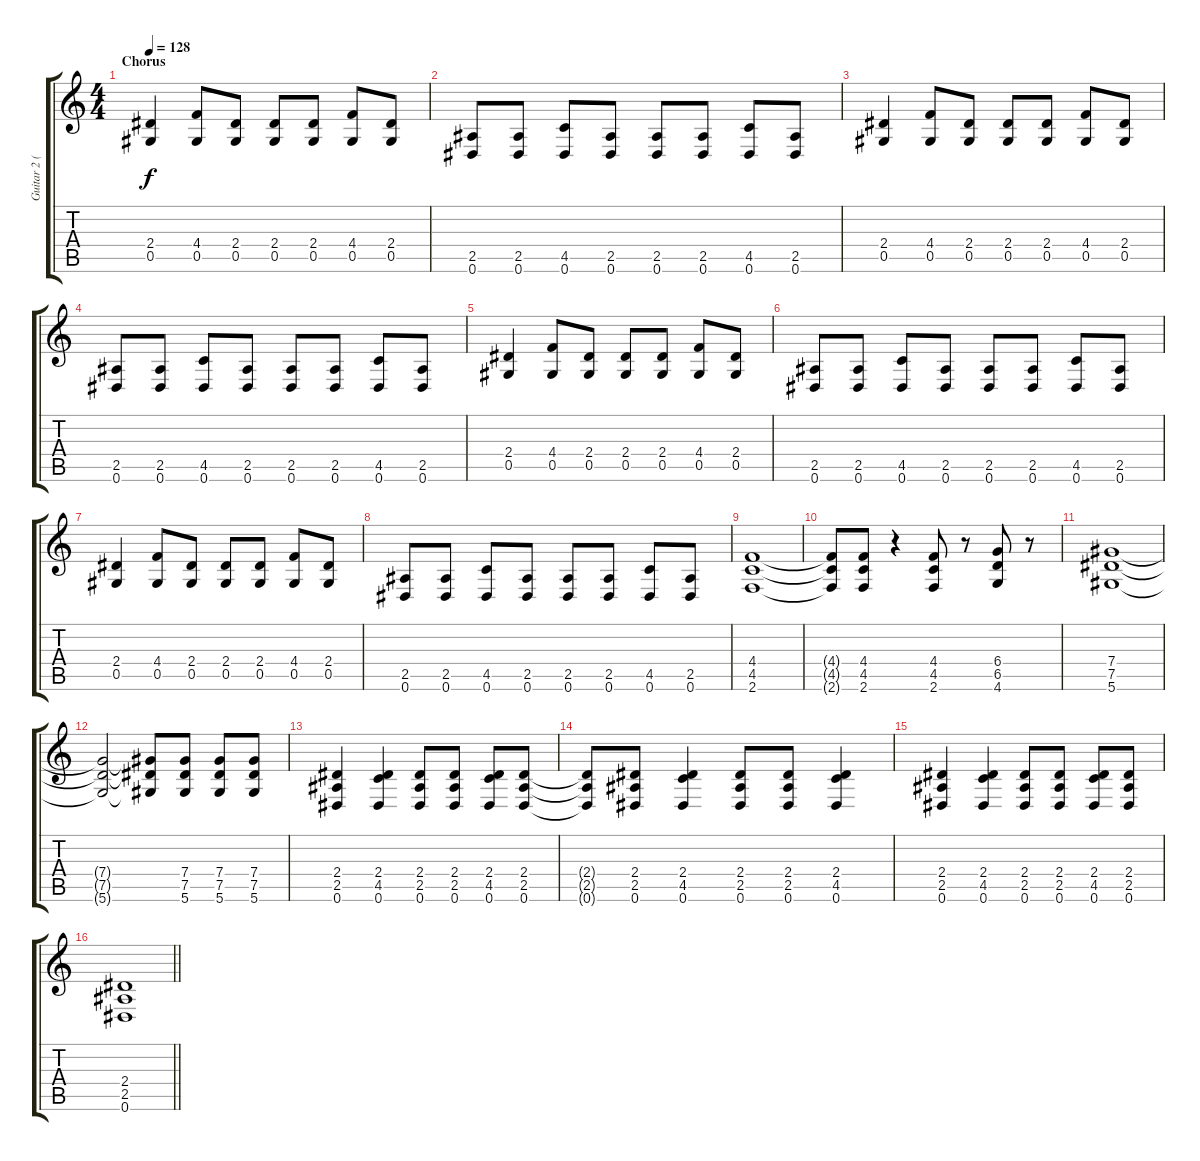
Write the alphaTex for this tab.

\track ("Guitar 2 (Izzy Stradlin')" "Guitar 2 (") {instrument distortionguitar}
\staff {score tabs}
\tuning (Eb4 Bb3 Gb3 Db3 Ab2 Eb2) {hide}
\ts (4 4)
\section ("" "Chorus")
\tempo 128
\clef g2
\ks c
(2.4 0.5).4{dy f} (4.4 0.5).8 (2.4 0.5).8 (2.4 0.5).8 (2.4 0.5).8 (4.4 0.5).8 (2.4 0.5).8 |
(2.5 0.6).8 (2.5 0.6).8 (4.5 0.6).8 (2.5 0.6).8 (2.5 0.6).8 (2.5 0.6).8 (4.5 0.6).8 (2.5 0.6).8 |
(2.4 0.5).4 (4.4 0.5).8 (2.4 0.5).8 (2.4 0.5).8 (2.4 0.5).8 (4.4 0.5).8 (2.4 0.5).8 |
(2.5 0.6).8 (2.5 0.6).8 (4.5 0.6).8 (2.5 0.6).8 (2.5 0.6).8 (2.5 0.6).8 (4.5 0.6).8 (2.5 0.6).8 |
(2.4 0.5).4 (4.4 0.5).8 (2.4 0.5).8 (2.4 0.5).8 (2.4 0.5).8 (4.4 0.5).8 (2.4 0.5).8 |
(2.5 0.6).8 (2.5 0.6).8 (4.5 0.6).8 (2.5 0.6).8 (2.5 0.6).8 (2.5 0.6).8 (4.5 0.6).8 (2.5 0.6).8 |
(2.4 0.5).4 (4.4 0.5).8 (2.4 0.5).8 (2.4 0.5).8 (2.4 0.5).8 (4.4 0.5).8 (2.4 0.5).8 |
(2.5 0.6).8 (2.5 0.6).8 (4.5 0.6).8 (2.5 0.6).8 (2.5 0.6).8 (2.5 0.6).8 (4.5 0.6).8 (2.5 0.6).8 |
(4.4 4.5 2.6).1 |
(4.4{t} 4.5{t} 2.6{t}).8 (4.4 4.5 2.6).8 r.4 (4.4 4.5 2.6).8 r.8 (6.4 6.5 4.6).8 r.8 |
(7.4 7.5 5.6).1 |
(7.4{t} 7.5{t} 5.6{t}).2 (7.4{t} 7.5{t} 5.6{t}).8 (7.4 7.5 5.6).8 (7.4 7.5 5.6).8 (7.4 7.5 5.6).8 |
(2.4 2.5 0.6).4 (2.4 4.5 0.6).4 (2.4 2.5 0.6).8 (2.4 2.5 0.6).8 (2.4 4.5 0.6).8 (2.4 2.5 0.6).8 |
(2.4{t} 2.5{t} 0.6{t}).8 (2.4 2.5 0.6).8 (2.4 4.5 0.6).4 (2.4 2.5 0.6).8 (2.4 2.5 0.6).8 (2.4 4.5 0.6).4 |
(2.4 2.5 0.6).4 (2.4 4.5 0.6).4 (2.4 2.5 0.6).8 (2.4 2.5 0.6).8 (2.4 4.5 0.6).8 (2.4 2.5 0.6).8 |
\barLineRight lightlight
(2.4 2.5 0.6).1
